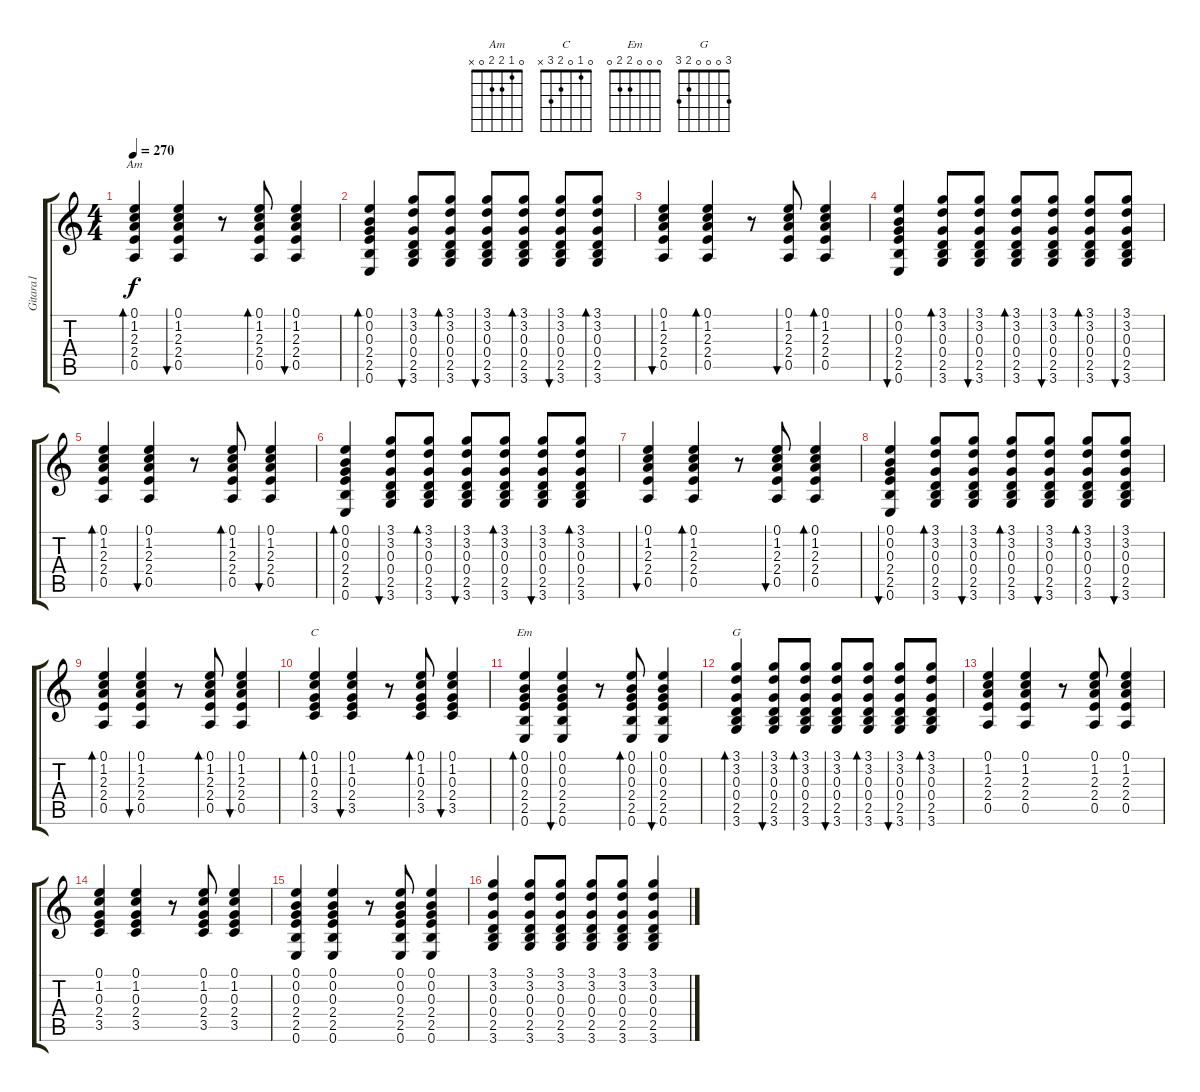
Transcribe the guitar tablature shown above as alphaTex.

\track ("Gitara1" "Gitara1") {instrument acousticguitarsteel}
\staff {score tabs}
\tuning (E4 B3 G3 D3 A2 E2) {hide}
\chord ("Am" 0 1 2 2 0 x)
\chord ("C" 0 1 0 2 3 x)
\chord ("Em" 0 0 0 2 2 0)
\chord ("G" 3 0 0 0 2 3)
\ts (4 4)
\tempo 270
\clef g2
\ks c
(0.1 1.2 2.3 2.4 0.5).4{bd 60 ch "Am" dy f instrument acousticguitarsteel} (0.1 1.2 2.3 2.4 0.5).4{bu 60} r.8 (0.1 1.2 2.3 2.4 0.5).8{bd 60} (0.1 1.2 2.3 2.4 0.5).4{bu 60} |
(0.1 0.2 0.3 2.4 2.5 0.6).4{bd 60} (3.1 3.2 0.3 0.4 2.5 3.6).8{bu 60} (3.1 3.2 0.3 0.4 2.5 3.6).8{bd 60} (3.1 3.2 0.3 0.4 2.5 3.6).8{bu 60} (3.1 3.2 0.3 0.4 2.5 3.6).8{bd 60} (3.1 3.2 0.3 0.4 2.5 3.6).8{bu 60} (3.1 3.2 0.3 0.4 2.5 3.6).8{bd 60} |
(0.1 1.2 2.3 2.4 0.5).4{bu 60} (0.1 1.2 2.3 2.4 0.5).4{bd 60} r.8 (0.1 1.2 2.3 2.4 0.5).8{bu 60} (0.1 1.2 2.3 2.4 0.5).4{bd 60} |
(0.1 0.2 0.3 2.4 2.5 0.6).4{bu 60} (3.1 3.2 0.3 0.4 2.5 3.6).8{bd 60} (3.1 3.2 0.3 0.4 2.5 3.6).8{bu 60} (3.1 3.2 0.3 0.4 2.5 3.6).8{bd 60} (3.1 3.2 0.3 0.4 2.5 3.6).8{bu 60} (3.1 3.2 0.3 0.4 2.5 3.6).8{bd 60} (3.1 3.2 0.3 0.4 2.5 3.6).8{bu 60} |
(0.1 1.2 2.3 2.4 0.5).4{bd 60} (0.1 1.2 2.3 2.4 0.5).4{bu 60} r.8 (0.1 1.2 2.3 2.4 0.5).8{bd 60} (0.1 1.2 2.3 2.4 0.5).4{bu 60} |
(0.1 0.2 0.3 2.4 2.5 0.6).4{bd 60} (3.1 3.2 0.3 0.4 2.5 3.6).8{bu 60} (3.1 3.2 0.3 0.4 2.5 3.6).8{bd 60} (3.1 3.2 0.3 0.4 2.5 3.6).8{bu 60} (3.1 3.2 0.3 0.4 2.5 3.6).8{bd 60} (3.1 3.2 0.3 0.4 2.5 3.6).8{bu 60} (3.1 3.2 0.3 0.4 2.5 3.6).8{bd 60} |
(0.1 1.2 2.3 2.4 0.5).4{bu 60} (0.1 1.2 2.3 2.4 0.5).4{bd 60} r.8 (0.1 1.2 2.3 2.4 0.5).8{bu 60} (0.1 1.2 2.3 2.4 0.5).4{bd 60} |
(0.1 0.2 0.3 2.4 2.5 0.6).4{bu 60} (3.1 3.2 0.3 0.4 2.5 3.6).8{bd 60} (3.1 3.2 0.3 0.4 2.5 3.6).8{bu 60} (3.1 3.2 0.3 0.4 2.5 3.6).8{bd 60} (3.1 3.2 0.3 0.4 2.5 3.6).8{bu 60} (3.1 3.2 0.3 0.4 2.5 3.6).8{bd 60} (3.1 3.2 0.3 0.4 2.5 3.6).8{bu 60} |
(0.1 1.2 2.3 2.4 0.5).4{bd 60} (0.1 1.2 2.3 2.4 0.5).4{bu 60} r.8 (0.1 1.2 2.3 2.4 0.5).8{bd 60} (0.1 1.2 2.3 2.4 0.5).4{bu 60} |
(0.1 1.2 0.3 2.4 3.5).4{bd 60 ch "C"} (0.1 1.2 0.3 2.4 3.5).4{bu 60} r.8 (0.1 1.2 0.3 2.4 3.5).8{bd 60} (0.1 1.2 0.3 2.4 3.5).4{bu 60} |
(0.1 0.2 0.3 2.4 2.5 0.6).4{bd 60 ch "Em"} (0.1 0.2 0.3 2.4 2.5 0.6).4{bu 60} r.8 (0.1 0.2 0.3 2.4 2.5 0.6).8{bd 60} (0.1 0.2 0.3 2.4 2.5 0.6).4{bu 60} |
(3.1 3.2 0.3 0.4 2.5 3.6).4{bd 60 ch "G"} (3.1 3.2 0.3 0.4 2.5 3.6).8{bu 60} (3.1 3.2 0.3 0.4 2.5 3.6).8{bd 60} (3.1 3.2 0.3 0.4 2.5 3.6).8{bu 60} (3.1 3.2 0.3 0.4 2.5 3.6).8{bd 60} (3.1 3.2 0.3 0.4 2.5 3.6).8{bu 60} (3.1 3.2 0.3 0.4 2.5 3.6).8{bd 60} |
(0.1 1.2 2.3 2.4 0.5).4 (0.1 1.2 2.3 2.4 0.5).4 r.8 (0.1 1.2 2.3 2.4 0.5).8 (0.1 1.2 2.3 2.4 0.5).4 |
(0.1 1.2 0.3 2.4 3.5).4 (0.1 1.2 0.3 2.4 3.5).4 r.8 (0.1 1.2 0.3 2.4 3.5).8 (0.1 1.2 0.3 2.4 3.5).4 |
(0.1 0.2 0.3 2.4 2.5 0.6).4 (0.1 0.2 0.3 2.4 2.5 0.6).4 r.8 (0.1 0.2 0.3 2.4 2.5 0.6).8 (0.1 0.2 0.3 2.4 2.5 0.6).4 |
(3.1 3.2 0.3 0.4 2.5 3.6).4 (3.1 3.2 0.3 0.4 2.5 3.6).8 (3.1 3.2 0.3 0.4 2.5 3.6).8 (3.1 3.2 0.3 0.4 2.5 3.6).8 (3.1 3.2 0.3 0.4 2.5 3.6).8 (3.1 3.2 0.3 0.4 2.5 3.6).4
